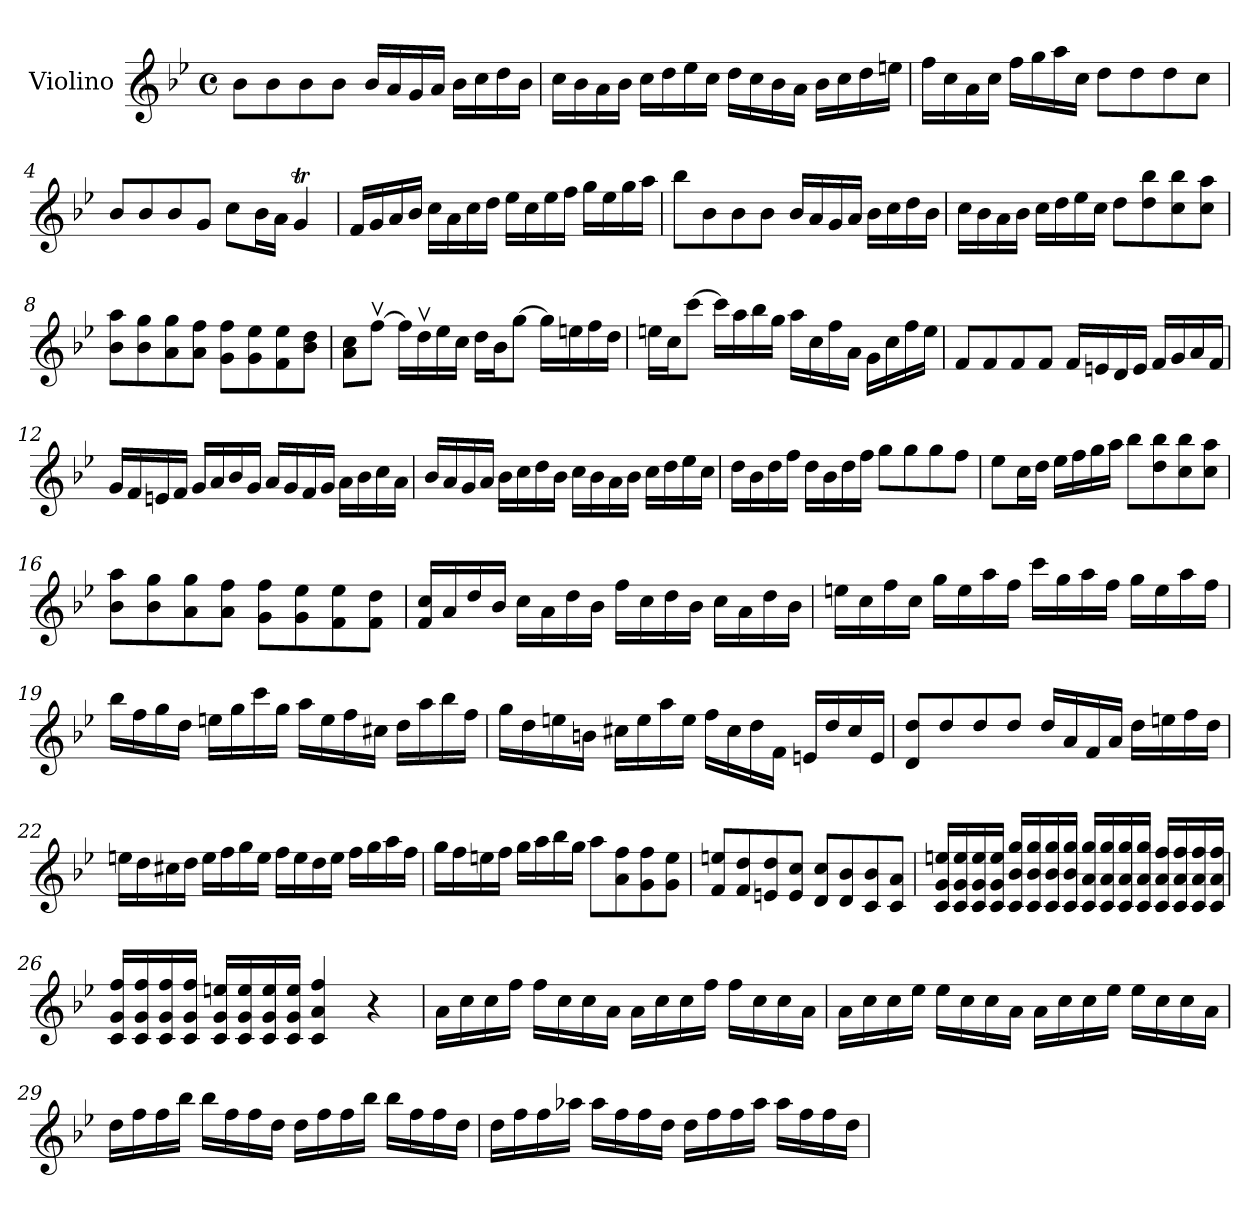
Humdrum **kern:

**kern
*part1
*staff1
*I"Violino
*I'Vln.
*clefG2
*k[b-e-]
*M4/4
*met(c)
=1
8b-\L
8b-\
8b-\
8b-\J
16b-/LL
16a/
16g/
16a/JJ
16b-\LL
16cc\
16dd\
16b-\JJ
=2
16cc\LL
16b-\
16a\
16b-\JJ
16cc\LL
16dd\
16ee-\
16cc\JJ
16dd\LL
16cc\
16b-\
16a\JJ
16b-\LL
16cc\
16dd\
16een\JJ
=3
16ff\LL
16cc\
16a\
16cc\JJ
16ff\LL
16gg\
16aa\
16cc\JJ
8dd\L
8dd\
8dd\
8cc\J
!!LO:LB:g=z
=4
8b-/L
8b-/
8b-/
8g/J
8cc\L
16b-\L
16a\JJ
4gT/
=5
16f/LL
16g/
16a/
16b-/JJ
16cc\LL
16a\
16cc\
16dd\JJ
16ee-\LL
16cc\
16ee-\
16ff\JJ
16gg\LL
16ee-\
16gg\
16aa\JJ
=6
8bb-\L
8b-\
8b-\
8b-\J
16b-/LL
16a/
16g/
16a/JJ
16b-\LL
16cc\
16dd\
16b-\JJ
!!LO:LB:g=z
=7
16cc\LL
16b-\
16a\
16b-\JJ
16cc\LL
16dd\
16ee-\
16cc\JJ
8dd\L
8dd\ 8bb-\
8cc\ 8bb-\
8cc\ 8aa\J
=8
8b-\ 8aa\L
8b-\ 8gg\
8a\ 8gg\
8a\ 8ff\J
8g\ 8ff\L
8g\ 8ee-\
8f\ 8ee-\
8b-\ 8dd\J
=9
8a\ 8cc\L
[8ffv\J
16ff\LL]
16ddv\
16ee-\
16cc\JJ
16dd\LL
16b-\J
[8gg\J
16gg\LL]
16een\
16ff\
16dd\JJ
!!LO:LB:g=z
=10
16een\LL
16cc\J
[8ccc\J
16ccc\LL]
16aa\
16bb-\
16gg\JJ
16aa\LL
16cc\
16ff\
16a\JJ
16g\LL
16cc\
16ff\
16ee\JJ
=11
8f/L
8f/
8f/
8f/J
16f/LL
16en/
16d/
16e/JJ
16f/LL
16g/
16a/
16f/JJ
=12
16g/LL
16f/
16en/
16f/JJ
16g/LL
16a/
16b-/
16g/JJ
16a/LL
16g/
16f/
16g/JJ
16a\LL
16b-\
16cc\
16a\JJ
!!LO:LB:g=z
=13
16b-/LL
16a/
16g/
16a/JJ
16b-\LL
16cc\
16dd\
16b-\JJ
16cc\LL
16b-\
16a\
16b-\JJ
16cc\LL
16dd\
16ee-\
16cc\JJ
=14
16dd\LL
16b-\
16dd\
16ff\JJ
16dd\LL
16b-\
16dd\
16ff\JJ
8gg\L
8gg\
8gg\
8ff\J
=15
8ee-\L
16cc\L
16dd\JJ
16ee-\LL
16ff\
16gg\
16aa\JJ
8bb-\L
8dd\ 8bb-\
8cc\ 8bb-\
8cc\ 8aa\J
!!LO:LB:g=z
=16
8b-\ 8aa\L
8b-\ 8gg\
8a\ 8gg\
8a\ 8ff\J
8g\ 8ff\L
8g\ 8ee-\
8f\ 8ee-\
8f\ 8dd\J
=17
16f/ 16cc/LL
16a/
16dd/
16b-/JJ
16cc\LL
16a\
16dd\
16b-\JJ
16ff\LL
16cc\
16dd\
16b-\JJ
16cc\LL
16a\
16dd\
16b-\JJ
=18
16een\LL
16cc\
16ff\
16cc\JJ
16gg\LL
16ee\
16aa\
16ff\JJ
16ccc\LL
16gg\
16aa\
16ff\JJ
16gg\LL
16ee\
16aa\
16ff\JJ
!!LO:LB:g=z
=19
16bb-\LL
16ff\
16gg\
16dd\JJ
16een\LL
16gg\
16ccc\
16gg\JJ
16aa\LL
16ee\
16ff\
16cc#X\JJ
16dd\LL
16aa\
16bb-\
16ff\JJ
=20
16gg\LL
16dd\
16een\
16bn\JJ
16cc#X\LL
16ee\
16aa\
16ee\JJ
16ff\LL
16cc#\
16dd\
16f\JJ
16en/LL
16dd/
16cc#/
16e/JJ
!!LO:LB:g=z
=21
8d/ 8dd/L
8dd/
8dd/
8dd/J
16dd/LL
16a/
16f/
16a/JJ
16dd\LL
16een\
16ff\
16dd\JJ
=22
16een\LL
16dd\
16cc#X\
16dd\JJ
16ee\LL
16ff\
16gg\
16ee\JJ
16ff\LL
16ee\
16dd\
16ee\JJ
16ff\LL
16gg\
16aa\
16ff\JJ
=23
16gg\LL
16ff\
16een\
16ff\JJ
16gg\LL
16aa\
16bb-\
16gg\JJ
8aa\L
8a\ 8ff\
8g\ 8ff\
8g\ 8ee\J
!!LO:LB:g=z
=24
8f/ 8een/L
8f/ 8dd/
8en/ 8dd/
8e/ 8cc/J
8d/ 8cc/L
8d/ 8b-/
8c/ 8b-/
8c/ 8a/J
=25
16c/ 16g/ 16een/LL
16c/ 16g/ 16ee/
16c/ 16g/ 16ee/
16c/ 16g/ 16ee/JJ
16c/ 16b-/ 16gg/LL
16c/ 16b-/ 16gg/
16c/ 16b-/ 16gg/
16c/ 16b-/ 16gg/JJ
16c/ 16a/ 16gg/LL
16c/ 16a/ 16gg/
16c/ 16a/ 16gg/
16c/ 16a/ 16gg/JJ
16c/ 16a/ 16ff/LL
16c/ 16a/ 16ff/
16c/ 16a/ 16ff/
16c/ 16a/ 16ff/JJ
=26
16c/ 16g/ 16ff/LL
16c/ 16g/ 16ff/
16c/ 16g/ 16ff/
16c/ 16g/ 16ff/JJ
16c/ 16g/ 16een/LL
16c/ 16g/ 16ee/
16c/ 16g/ 16ee/
16c/ 16g/ 16ee/JJ
4c/ 4a/ 4ff/
4r
!!LO:LB:g=z
=27
16a\LL
16cc\
16cc\
16ff\JJ
16ff\LL
16cc\
16cc\
16a\JJ
16a\LL
16cc\
16cc\
16ff\JJ
16ff\LL
16cc\
16cc\
16a\JJ
=28
16a\LL
16cc\
16cc\
16ee-\JJ
16ee-\LL
16cc\
16cc\
16a\JJ
16a\LL
16cc\
16cc\
16ee-\JJ
16ee-\LL
16cc\
16cc\
16a\JJ
!!LO:PB:g=z
=29
16dd\LL
16ff\
16ff\
16bb-\JJ
16bb-\LL
16ff\
16ff\
16dd\JJ
16dd\LL
16ff\
16ff\
16bb-\JJ
16bb-\LL
16ff\
16ff\
16dd\JJ
=30
16dd\LL
16ff\
16ff\
16aa-X\JJ
16aa-\LL
16ff\
16ff\
16dd\JJ
16dd\LL
16ff\
16ff\
16aa-\JJ
16aa-\LL
16ff\
16ff\
16dd\JJ
=
*-
